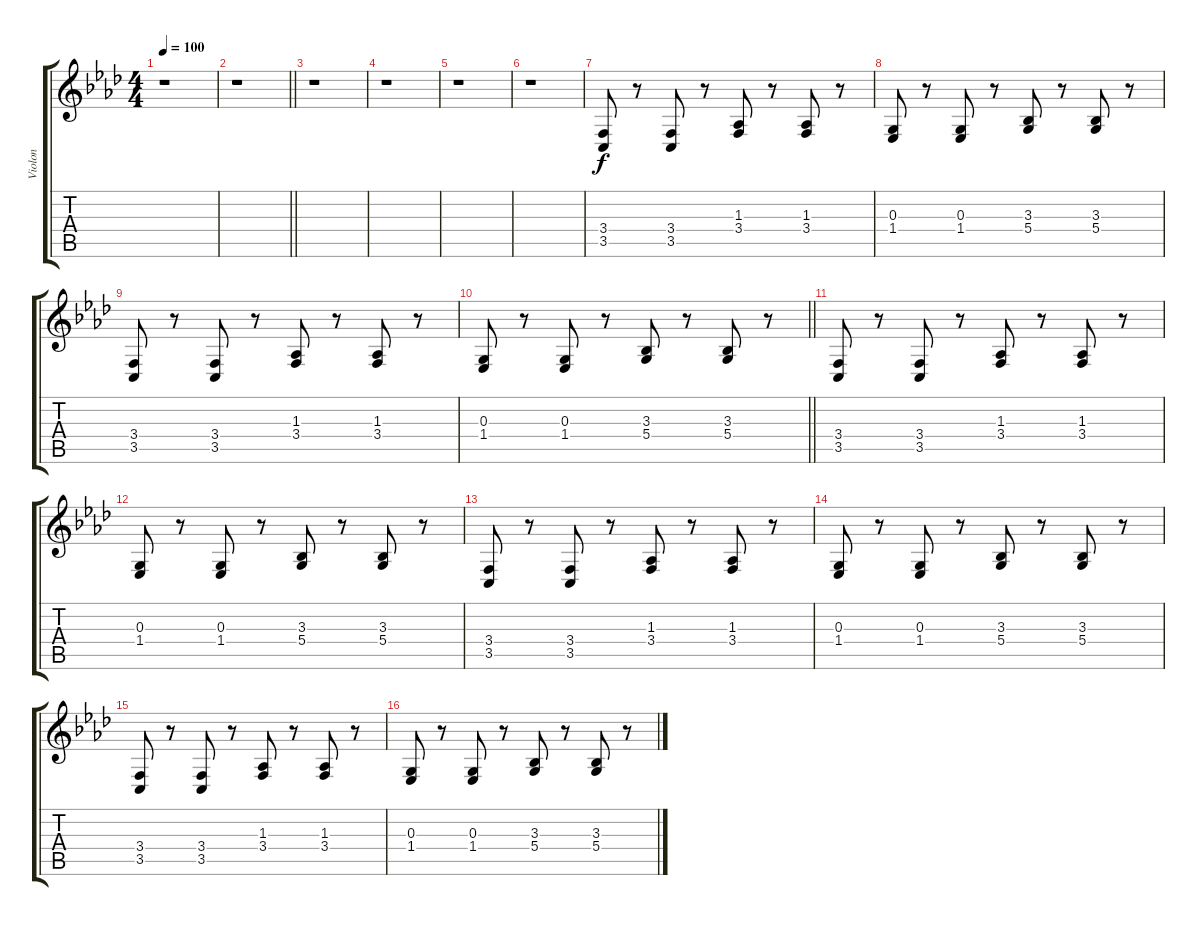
\track ("Violon" "Violon") {instrument violin}
\staff {score tabs}
\tuning (E4 B3 G3 D3 A2 E2) {hide}
\ts (4 4)
\tempo 100
\clef g2
\ks ab
r.1{dy f} |
\barLineRight lightlight
r.1 |
r.1 |
r.1 |
r.1 |
r.1 |
(3.4 3.5).8 r.8 (3.4 3.5).8 r.8 (1.3 3.4).8 r.8 (1.3 3.4).8 r.8 |
(0.3 1.4).8 r.8 (0.3 1.4).8 r.8 (3.3 5.4).8 r.8 (3.3 5.4).8 r.8 |
(3.4 3.5).8 r.8 (3.4 3.5).8 r.8 (1.3 3.4).8 r.8 (1.3 3.4).8 r.8 |
\barLineRight lightlight
(0.3 1.4).8 r.8 (0.3 1.4).8 r.8 (3.3 5.4).8 r.8 (3.3 5.4).8 r.8 |
(3.4 3.5).8 r.8 (3.4 3.5).8 r.8 (1.3 3.4).8 r.8 (1.3 3.4).8 r.8 |
(0.3 1.4).8 r.8 (0.3 1.4).8 r.8 (3.3 5.4).8 r.8 (3.3 5.4).8 r.8 |
(3.4 3.5).8 r.8 (3.4 3.5).8 r.8 (1.3 3.4).8 r.8 (1.3 3.4).8 r.8 |
(0.3 1.4).8 r.8 (0.3 1.4).8 r.8 (3.3 5.4).8 r.8 (3.3 5.4).8 r.8 |
(3.4 3.5).8 r.8 (3.4 3.5).8 r.8 (1.3 3.4).8 r.8 (1.3 3.4).8 r.8 |
(0.3 1.4).8 r.8 (0.3 1.4).8 r.8 (3.3 5.4).8 r.8 (3.3 5.4).8 r.8
